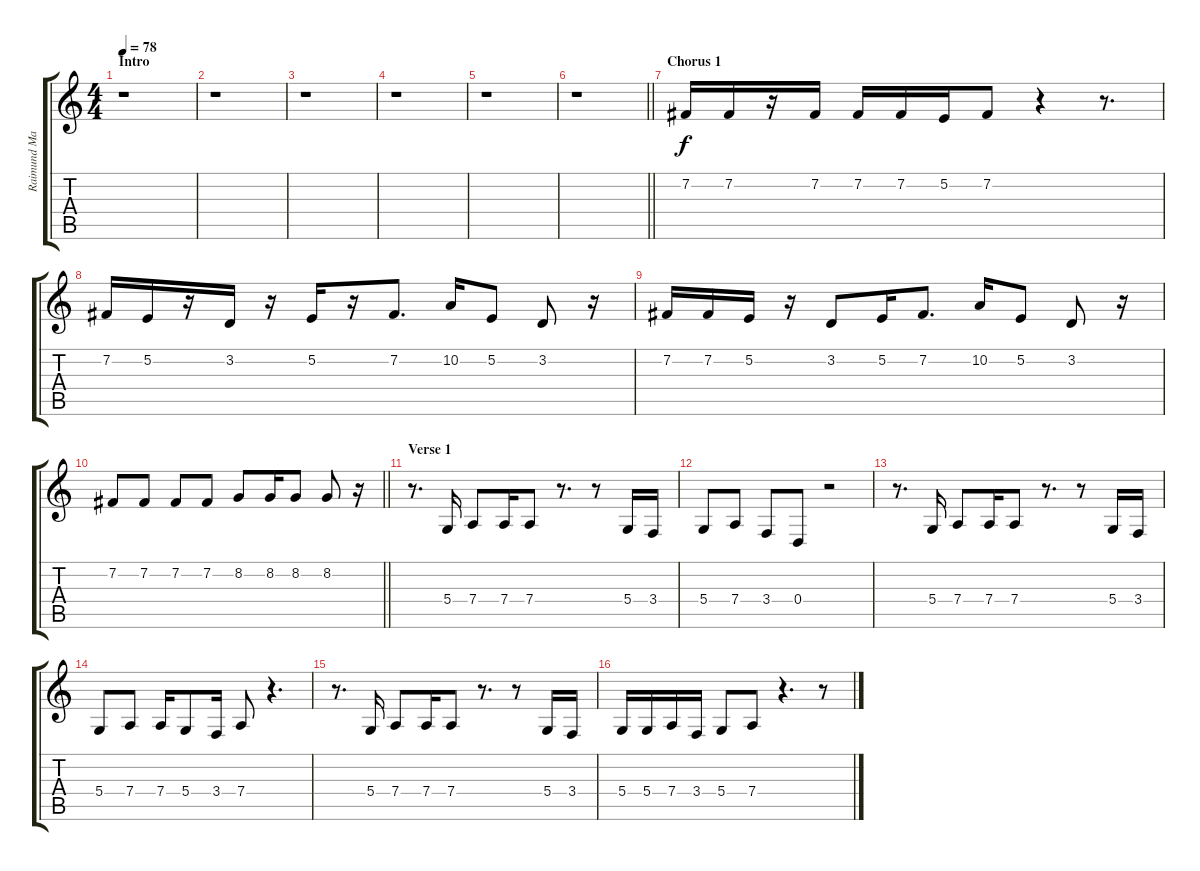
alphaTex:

\track ("Raimund Marasigan(Vocal)" "Raimund Ma") {instrument sopranosax}
\staff {score tabs}
\tuning (E4 B3 G3 D3 A2 E2) {hide}
\ts (4 4)
\section ("" "Intro")
\tempo 78
\clef g2
\ks c
r.1{dy f instrument sopranosax} |
r.1 |
r.1 |
r.1 |
r.1 |
\barLineRight lightlight
r.1 |
\section ("" "Chorus 1")
7.2.16 7.2.16 r.16 7.2.16 7.2.16 7.2.16 5.2.16 7.2.8 r.4 r.8{d} |
7.2.16 5.2.16 r.16 3.2.16 r.16 5.2.16 r.16 7.2.8{d} 10.2.16 5.2.8 3.2.8 r.16 |
7.2.16 7.2.16 5.2.16 r.16 3.2.8 5.2.16 7.2.8{d} 10.2.16 5.2.8 3.2.8 r.16 |
\barLineRight lightlight
7.2.8 7.2.8 7.2.8 7.2.8 8.2.8 8.2.16 8.2.8 8.2.8 r.16 |
\section ("" "Verse 1")
r.8{d} 5.4.16 7.4.8 7.4.16 7.4.8 r.8{d} r.8 5.4.16 3.4.16 |
5.4.8 7.4.8 3.4.8 0.4.8 r.2 |
r.8{d} 5.4.16 7.4.8 7.4.16 7.4.8 r.8{d} r.8 5.4.16 3.4.16 |
5.4.8 7.4.8 7.4.16 5.4.8 3.4.16 7.4.8 r.4{d} |
r.8{d} 5.4.16 7.4.8 7.4.16 7.4.8 r.8{d} r.8 5.4.16 3.4.16 |
5.4.16 5.4.16 7.4.16 3.4.16 5.4.8 7.4.8 r.4{d} r.8
